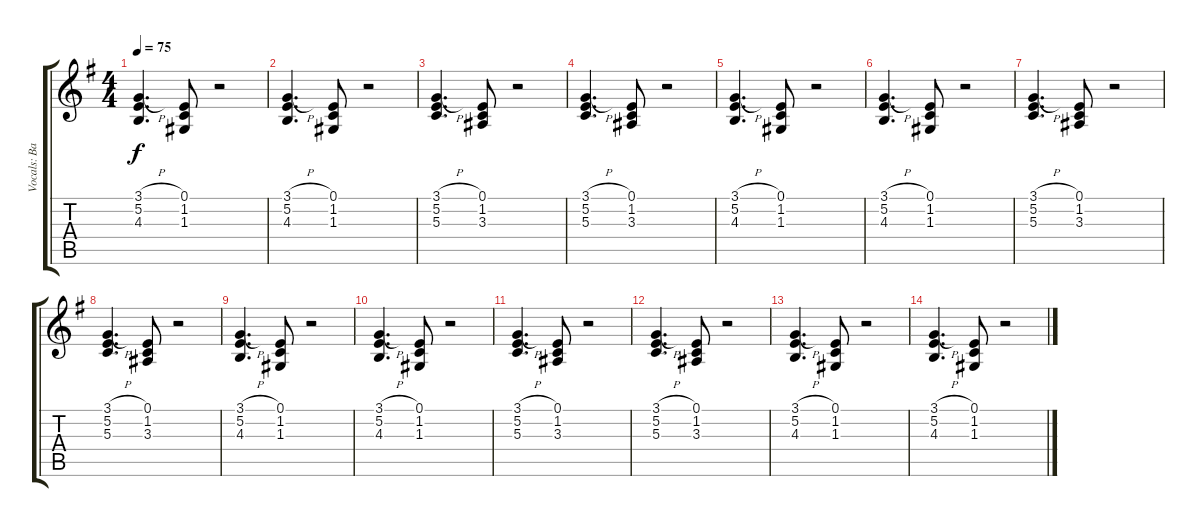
\track ("Vocals: Back" "Vocals: Ba") {instrument choiraahs}
\staff {score tabs}
\tuning (E4 B3 G3 D3 A2 E2) {hide}
\ts (4 4)
\tempo 75
\clef g2
\ks g
(3.1{h} 5.2 4.3).4{d dy f} (0.1 1.2 1.3).8 r.2 |
(3.1{h} 5.2 4.3).4{d} (0.1 1.2 1.3).8 r.2 |
(3.1{h} 5.2 5.3).4{d} (0.1 1.2 3.3).8 r.2 |
(3.1{h} 5.2 5.3).4{d} (0.1 1.2 3.3).8 r.2 |
(3.1{h} 5.2 4.3).4{d volume 10} (0.1 1.2 1.3).8 r.2 |
(3.1{h} 5.2 4.3).4{d} (0.1 1.2 1.3).8 r.2 |
(3.1{h} 5.2 5.3).4{d volume 8} (0.1 1.2 3.3).8 r.2 |
(3.1{h} 5.2 5.3).4{d} (0.1 1.2 3.3).8 r.2 |
(3.1{h} 5.2 4.3).4{d} (0.1 1.2 1.3).8 r.2 |
(3.1{h} 5.2 4.3).4{d} (0.1 1.2 1.3).8 r.2 |
(3.1{h} 5.2 5.3).4{d volume 0} (0.1 1.2 3.3).8 r.2 |
(3.1{h} 5.2 5.3).4{d} (0.1 1.2 3.3).8 r.2 |
(3.1{h} 5.2 4.3).4{d} (0.1 1.2 1.3).8 r.2 |
(3.1{h} 5.2 4.3).4{d} (0.1 1.2 1.3).8 r.2
